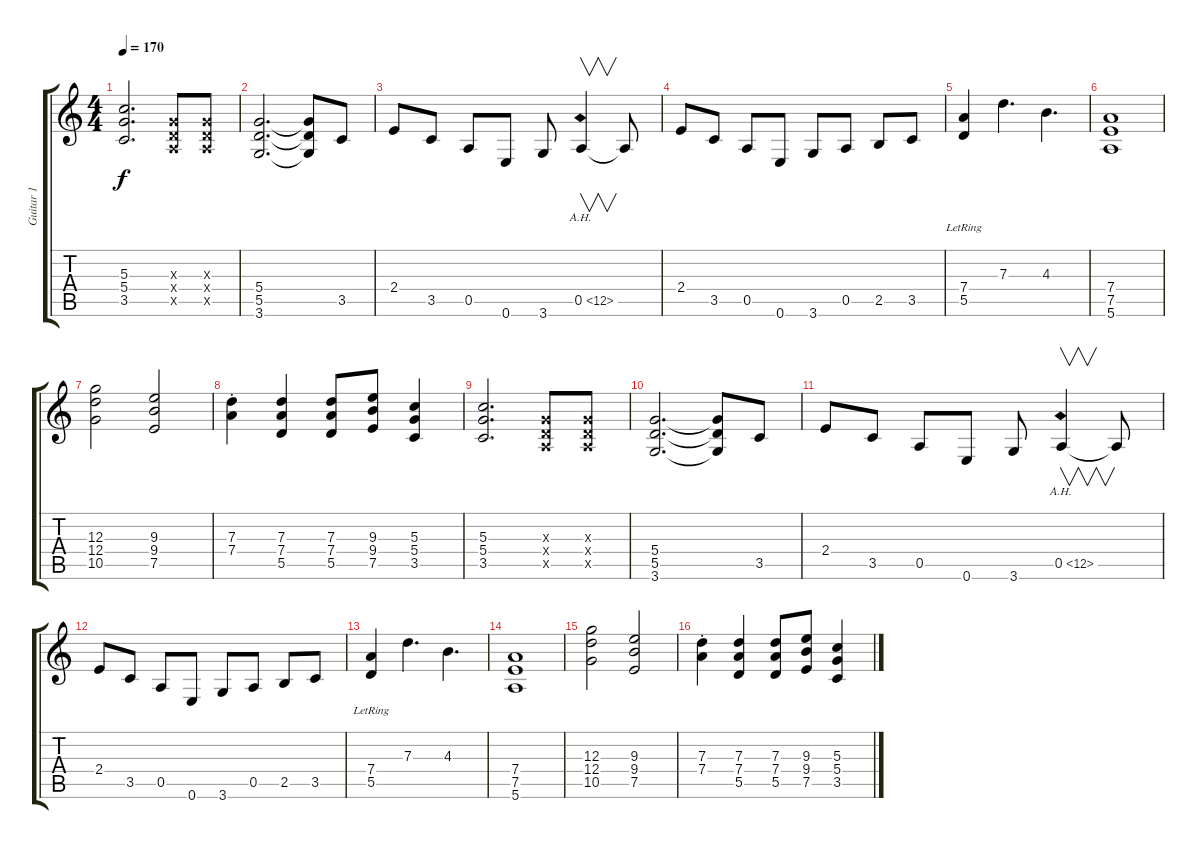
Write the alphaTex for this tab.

\track ("Guitar 1" "Guitar 1") {instrument overdrivenguitar}
\staff {score tabs}
\tuning (E4 B3 G3 D3 A2 E2) {hide}
\ts (4 4)
\tempo 170
\clef g2
\ks c
(5.3 5.4 3.5).2{d dy f} (0.3{x} 0.4{x} 0.5{x}).8 (0.3{x} 0.4{x} 0.5{x}).8 |
(5.4 5.5 3.6).2{d} (5.4{t} 5.5{t} 3.6{t}).8 3.5.8 |
2.4.8 3.5.8 0.5.8 0.6.8 3.6.8 0.5{ah 12}.4{v} 0.5{t}.8 |
2.4.8 3.5.8 0.5.8 0.6.8 3.6.8 0.5.8 2.5.8 3.5.8 |
(7.4{lr} 5.5{lr}).4 7.3.4{d} 4.3.4{d} |
(7.4 7.5 5.6).1 |
(12.3 12.4 10.5).2 (9.3 9.4 7.5).2 |
(7.3{st} 7.4{st}).4 (7.3 7.4 5.5).4 (7.3 7.4 5.5).8 (9.3 9.4 7.5).8 (5.3 5.4 3.5).4 |
(5.3 5.4 3.5).2{d} (0.3{x} 0.4{x} 0.5{x}).8 (0.3{x} 0.4{x} 0.5{x}).8 |
(5.4 5.5 3.6).2{d} (5.4{t} 5.5{t} 3.6{t}).8 3.5.8 |
2.4.8 3.5.8 0.5.8 0.6.8 3.6.8 0.5{ah 12}.4{v} 0.5{t}.8 |
2.4.8 3.5.8 0.5.8 0.6.8 3.6.8 0.5.8 2.5.8 3.5.8 |
(7.4{lr} 5.5{lr}).4 7.3.4{d} 4.3.4{d} |
(7.4 7.5 5.6).1 |
(12.3 12.4 10.5).2 (9.3 9.4 7.5).2 |
(7.3{st} 7.4{st}).4 (7.3 7.4 5.5).4 (7.3 7.4 5.5).8 (9.3 9.4 7.5).8 (5.3 5.4 3.5).4
